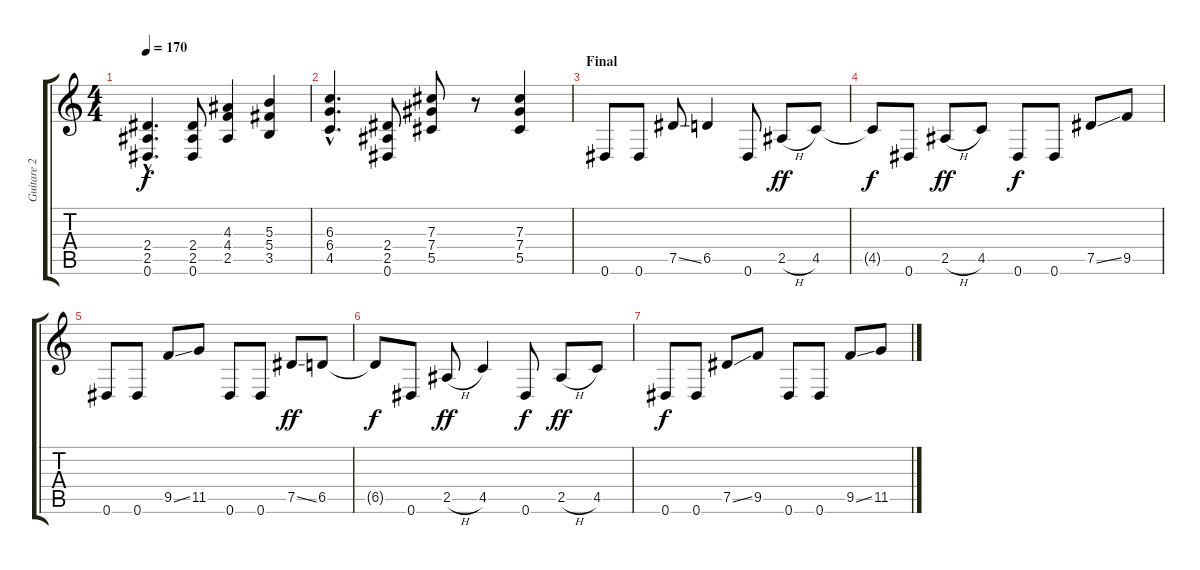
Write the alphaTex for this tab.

\track ("Guitare 2 - Greig Nori" "Guitare 2 ") {instrument distortionguitar}
\staff {score tabs}
\tuning (Eb4 Bb3 Gb3 Db3 Ab2 Eb2) {hide}
\ts (4 4)
\tempo 170
\clef g2
\ks c
(2.4{hac} 2.5{hac} 0.6{hac}).4{d dy f} (2.4 2.5 0.6).8 (4.3 4.4 2.5).4 (5.3 5.4 3.5).4 |
(6.3{hac} 6.4{hac} 4.5{hac}).4{d} (2.4 2.5 0.6).8 (7.3 7.4 5.5).8 r.8 (7.3 7.4 5.5).4 |
\section ("" "Final")
0.6.8 0.6.8 7.5{ss}.8 6.5.4 0.6.8 2.5{h}.8{dy ff} 4.5.8 |
4.5{t}.8{dy f} 0.6.8 2.5{h}.8{dy ff} 4.5.8 0.6.8{dy f} 0.6.8 7.5{ss}.8 9.5.8 |
0.6.8 0.6.8 9.5{ss}.8 11.5.8 0.6.8 0.6.8 7.5{ss}.8{dy ff} 6.5.8 |
6.5{t}.8{dy f} 0.6.8 2.5{h}.8{dy ff} 4.5.4 0.6.8{dy f} 2.5{h}.8{dy ff} 4.5.8 |
0.6.8{dy f} 0.6.8 7.5{ss}.8 9.5.8 0.6.8 0.6.8 9.5{ss}.8 11.5.8
